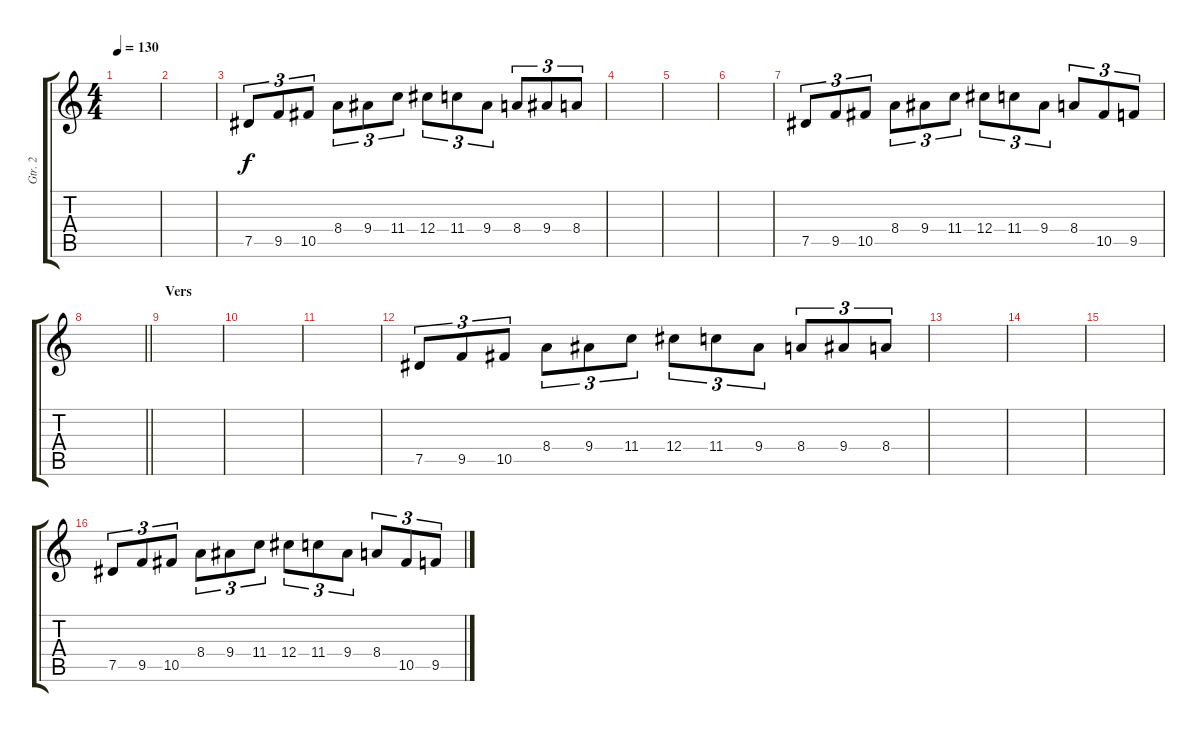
\track ("Gtr. 2" "Gtr. 2") {instrument distortionguitar}
\staff {score tabs}
\tuning (Eb4 Bb3 Gb3 Db3 Ab2 Eb2) {hide}
\ts (4 4)
\tempo 130
\clef g2
\ks c
|
|
7.5.8{tu (3 2)} 9.5.8{tu (3 2)} 10.5.8{tu (3 2)} 8.4.8{tu (3 2)} 9.4.8{tu (3 2)} 11.4.8{tu (3 2)} 12.4.8{tu (3 2)} 11.4.8{tu (3 2)} 9.4.8{tu (3 2)} 8.4.8{tu (3 2)} 9.4.8{tu (3 2)} 8.4.8{tu (3 2)} |
|
|
|
7.5.8{tu (3 2)} 9.5.8{tu (3 2)} 10.5.8{tu (3 2)} 8.4.8{tu (3 2)} 9.4.8{tu (3 2)} 11.4.8{tu (3 2)} 12.4.8{tu (3 2)} 11.4.8{tu (3 2)} 9.4.8{tu (3 2)} 8.4.8{tu (3 2)} 10.5.8{tu (3 2)} 9.5.8{tu (3 2)} |
\barLineRight lightlight
|
\section ("" "Vers")
|
|
|
7.5.8{tu (3 2)} 9.5.8{tu (3 2)} 10.5.8{tu (3 2)} 8.4.8{tu (3 2)} 9.4.8{tu (3 2)} 11.4.8{tu (3 2)} 12.4.8{tu (3 2)} 11.4.8{tu (3 2)} 9.4.8{tu (3 2)} 8.4.8{tu (3 2)} 9.4.8{tu (3 2)} 8.4.8{tu (3 2)} |
|
|
|
7.5.8{tu (3 2)} 9.5.8{tu (3 2)} 10.5.8{tu (3 2)} 8.4.8{tu (3 2)} 9.4.8{tu (3 2)} 11.4.8{tu (3 2)} 12.4.8{tu (3 2)} 11.4.8{tu (3 2)} 9.4.8{tu (3 2)} 8.4.8{tu (3 2)} 10.5.8{tu (3 2)} 9.5.8{tu (3 2)}
